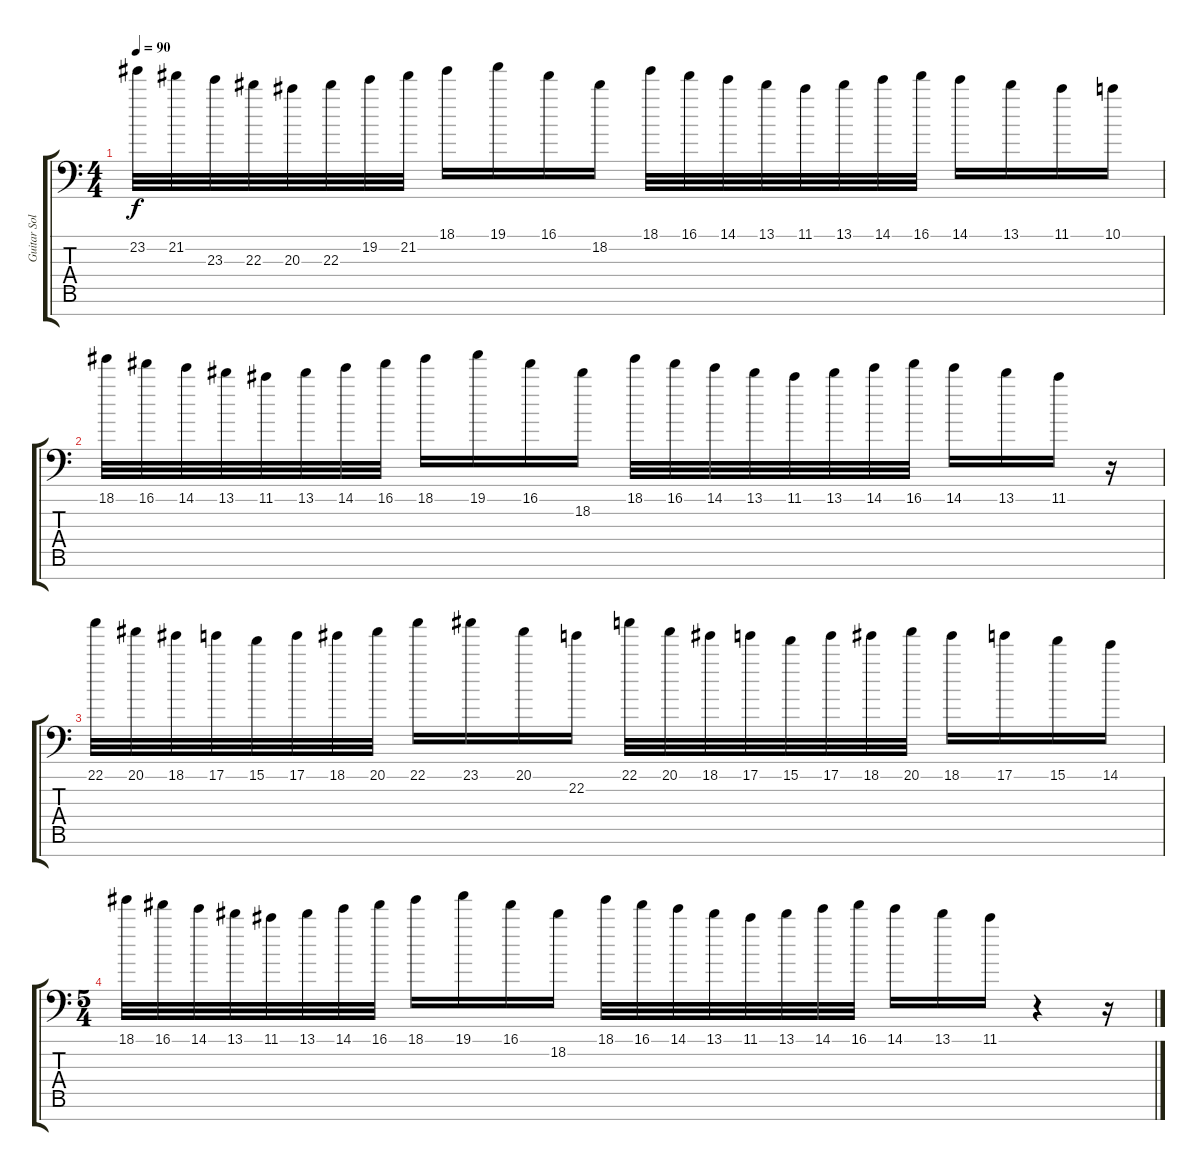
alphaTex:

\track ("Guitar Solo" "Guitar Sol") {instrument distortionguitar}
\staff {score tabs}
\tuning (D4 A3 F3 C3 G2 D2 A1) {hide}
\ts (4 4)
\tempo 90
\clef f4
\ks c
23.2.32{dy f volume 13 balance 8 instrument overdrivenguitar} 21.2.32 23.3.32 22.3.32 20.3.32 22.3.32 19.2.32 21.2.32 18.1.16 19.1.16 16.1.16 18.2.16 18.1.32 16.1.32 14.1.32 13.1.32 11.1.32 13.1.32 14.1.32 16.1.32 14.1.16 13.1.16 11.1.16 10.1.16 |
18.1.32 16.1.32 14.1.32 13.1.32 11.1.32 13.1.32 14.1.32 16.1.32 18.1.16 19.1.16 16.1.16 18.2.16 18.1.32 16.1.32 14.1.32 13.1.32 11.1.32 13.1.32 14.1.32 16.1.32 14.1.16 13.1.16 11.1.16 r.16 |
22.1.32 20.1.32 18.1.32 17.1.32 15.1.32 17.1.32 18.1.32 20.1.32 22.1.16 23.1.16 20.1.16 22.2.16 22.1.32 20.1.32 18.1.32 17.1.32 15.1.32 17.1.32 18.1.32 20.1.32 18.1.16 17.1.16 15.1.16 14.1.16 |
\ts (5 4)
18.1.32 16.1.32 14.1.32 13.1.32 11.1.32 13.1.32 14.1.32 16.1.32 18.1.16 19.1.16 16.1.16 18.2.16 18.1.32 16.1.32 14.1.32 13.1.32 11.1.32 13.1.32 14.1.32 16.1.32 14.1.16 13.1.16 11.1.16 r.4 r.16
